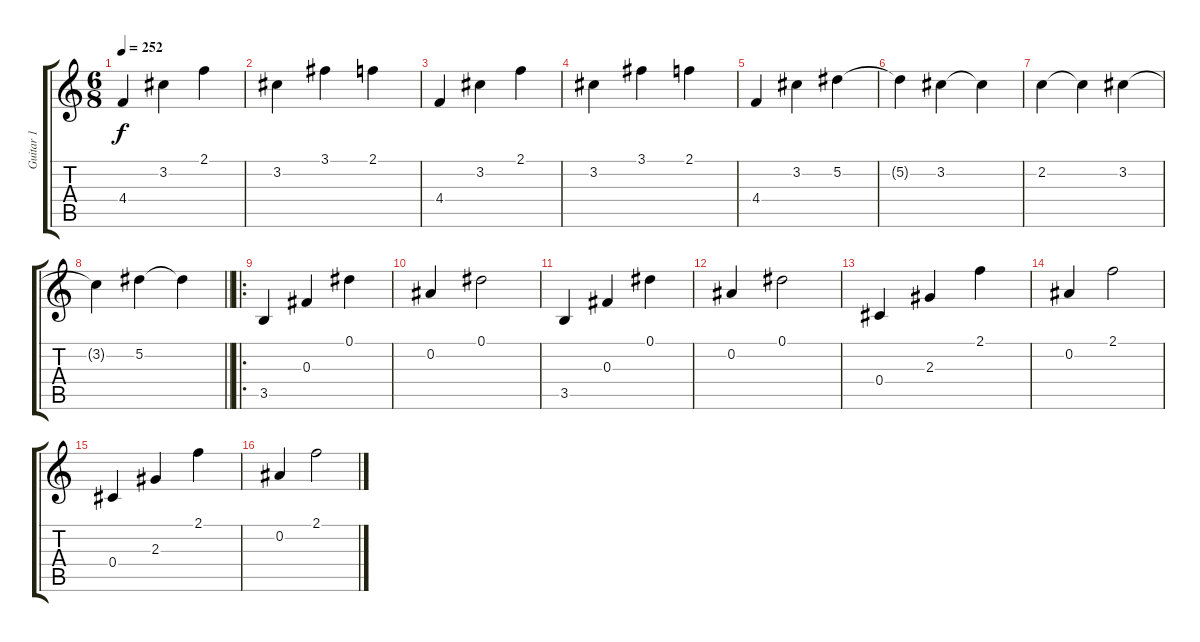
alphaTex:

\track ("Guitar 1" "Guitar 1") {instrument electricguitarclean}
\staff {score tabs}
\tuning (Eb4 Bb3 Gb3 Db3 Ab2 Eb2) {hide}
\ts (6 8)
\tempo 252
\clef g2
\ks c
4.4.4{dy f} 3.2.4 2.1.4 |
3.2.4 3.1.4 2.1.4 |
4.4.4 3.2.4 2.1.4 |
3.2.4 3.1.4 2.1.4 |
4.4.4 3.2.4 5.2.4 |
5.2{t}.4 3.2.4 3.2{t}.4 |
2.2.4 2.2{t}.4 3.2.4 |
\barLineRight lightlight
3.2{t}.4 5.2.4 5.2{t}.4 |
\ro
3.5.4 0.3.4 0.1.4 |
0.2.4 0.1.2 |
3.5.4 0.3.4 0.1.4 |
0.2.4 0.1.2 |
0.4.4 2.3.4 2.1.4 |
0.2.4 2.1.2 |
0.4.4 2.3.4 2.1.4 |
0.2.4 2.1.2
